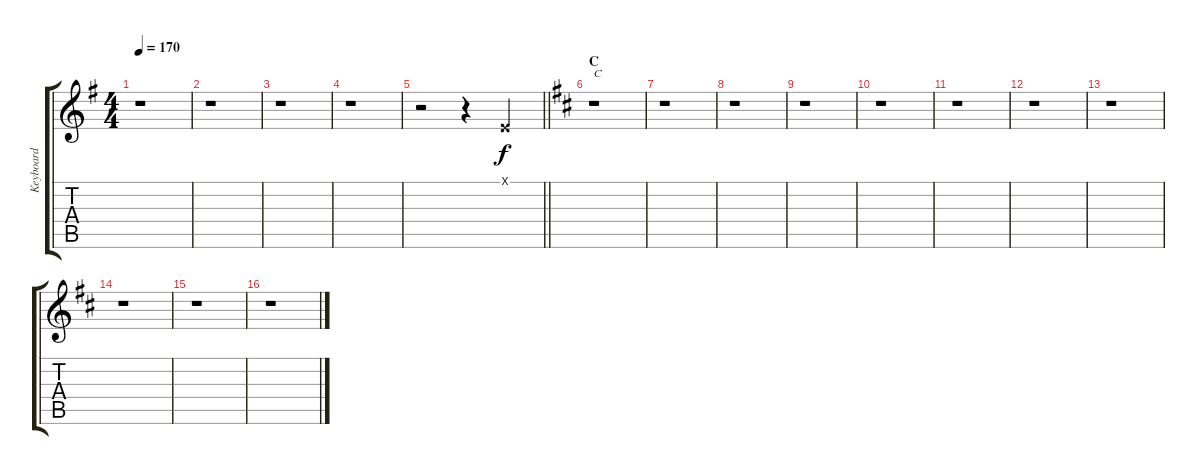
\track ("Keyboard" "Keyboard") {instrument acousticgrandpiano}
\staff {score tabs}
\tuning (E4 B3 G3 D3 A2 E2) {hide}
\ts (4 4)
\tempo 170
\clef g2
\ks g
r.1{dy f} |
r.1 |
r.1 |
r.1 |
\barLineRight lightlight
r.2 r.4 0.1{x}.4 |
\section ("" "C")
\ks d
r.1{txt "C"} |
r.1 |
r.1 |
r.1 |
r.1 |
r.1 |
r.1 |
r.1 |
r.1 |
r.1 |
r.1
